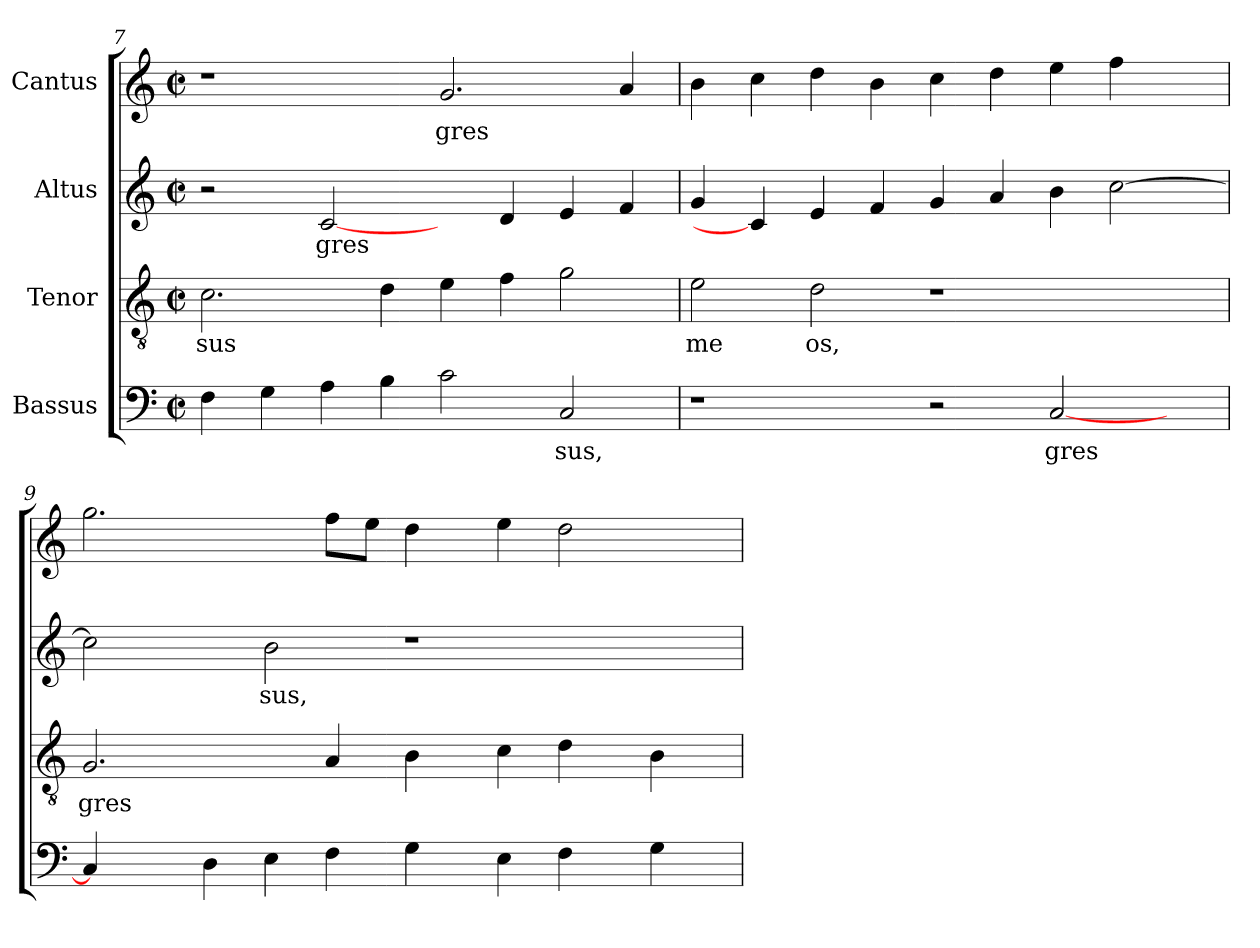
**kern	**text	**kern	**text	**kern	**text	**kern	**text
*part4	*part4	*part3	*part3	*part2	*part2	*part1	*part1
*staff4	*staff4	*staff3	*staff3	*staff2	*staff2	*staff1	*staff1
*I"Bassus	*	*I"Tenor	*	*I"Altus	*	*I"Cantus	*
*clefF4	*	*clefGv2	*	*clefG2	*	*clefG2	*
*M2/2	*	*M2/2	*	*M2/2	*	*M2/2	*
*met(c|)	*	*met(c|)	*	*met(c|)	*	*met(c|)	*
=7	=7	=7	=7	=7	=7	=7	=7
!	!	!	!LO:LY:b	!	!	!	!
4F\	.	2.c\	sus	2r	.	1r	.
4G\	.	.	.	.	.	.	.
!	!	!	!	!	!LO:LY:b	!	!
4A\	.	.	.	[2c/	gres	.	.
4B\	.	4d\	.	.	.	.	.
!	!	!	!	!	!	!	!LO:LY:b
2c\	.	4e\	.	4ryy	.	2.g/	gres
.	.	4f\	.	4d/	.	.	.
!	!LO:LY:b:cj	!	!	!	!	!	!
2C/	sus,	2g\	.	4e/	.	.	.
.	.	.	.	4f/	.	4a/	.
=8	=8	=8	=8	=8	=8	=8	=8
!	!	!	!LO:LY:b:cj	!	!	!	!
1r	.	2e\	me	4g/	.	4b\	.
.	.	.	.	4c/]	.	4cc\	.
!	!	!	!LO:LY:b:cj	!	!	!	!
.	.	2d\	os,	4e/	.	4dd\	.
.	.	.	.	4f/	.	4b\	.
2r	.	1r	.	4g/	.	4cc\	.
.	.	.	.	4a/	.	4dd\	.
!	!LO:LY:b	!	!	!	!	!	!
[>2C/	gres	.	.	4b\	.	4ee\	.
.	.	.	.	[<2cc\	.	4ff\	.
4ryy	.	4ryy	.	.	.	4ryy	.
!!LO:LB:g=z
=9	=9	=9	=9	=9	=9	=9	=9
!	!	!	!LO:LY:b	!	!	!	!
*	*	*	*	*^	*	*^	*
4C/]	.	2.G/	gres	2cc\]	16ryy	.	2.gg\	8ryy	.
.	.	.	.	.	64ryy	.	.	.	.
.	.	.	.	.	1ryy	.	.	.	.
.	.	.	.	.	.	.	.	16ryy	.
.	.	.	.	.	.	.	.	64ryy	.
.	.	.	.	.	.	.	.	1ryy	.
4D\	.	.	.	.	.	.	.	.	.
!	!	!	!	!	!	!LO:LY:b:cj	!	!	!
4E\	.	.	.	2b\	.	sus,	.	.	.
4F\	.	4A/	.	.	.	.	8ff\L	.	.
.	.	.	.	.	.	.	8ee\J	.	.
4G\	.	4B\	.	1r	.	.	4dd\	.	.
.	.	.	.	.	2ryy	.	.	.	.
.	.	.	.	.	.	.	.	2ryy	.
4E\	.	4c\	.	.	.	.	4ee\	.	.
4F\	.	4d\	.	.	.	.	2dd\	.	.
.	.	.	.	.	4ryy	.	.	.	.
.	.	.	.	.	.	.	.	4ryy	.
4G\	.	4B\	.	.	.	.	.	.	.
.	.	.	.	.	8ryy	.	.	.	.
.	.	.	.	.	32.ryy	.	.	32.ryy	.
*	*	*	*	*v	*v	*	*	*	*
*	*	*	*	*	*	*v	*v	*
=	=	=	=	=	=	=	=
*-	*-	*-	*-	*-	*-	*-	*-
